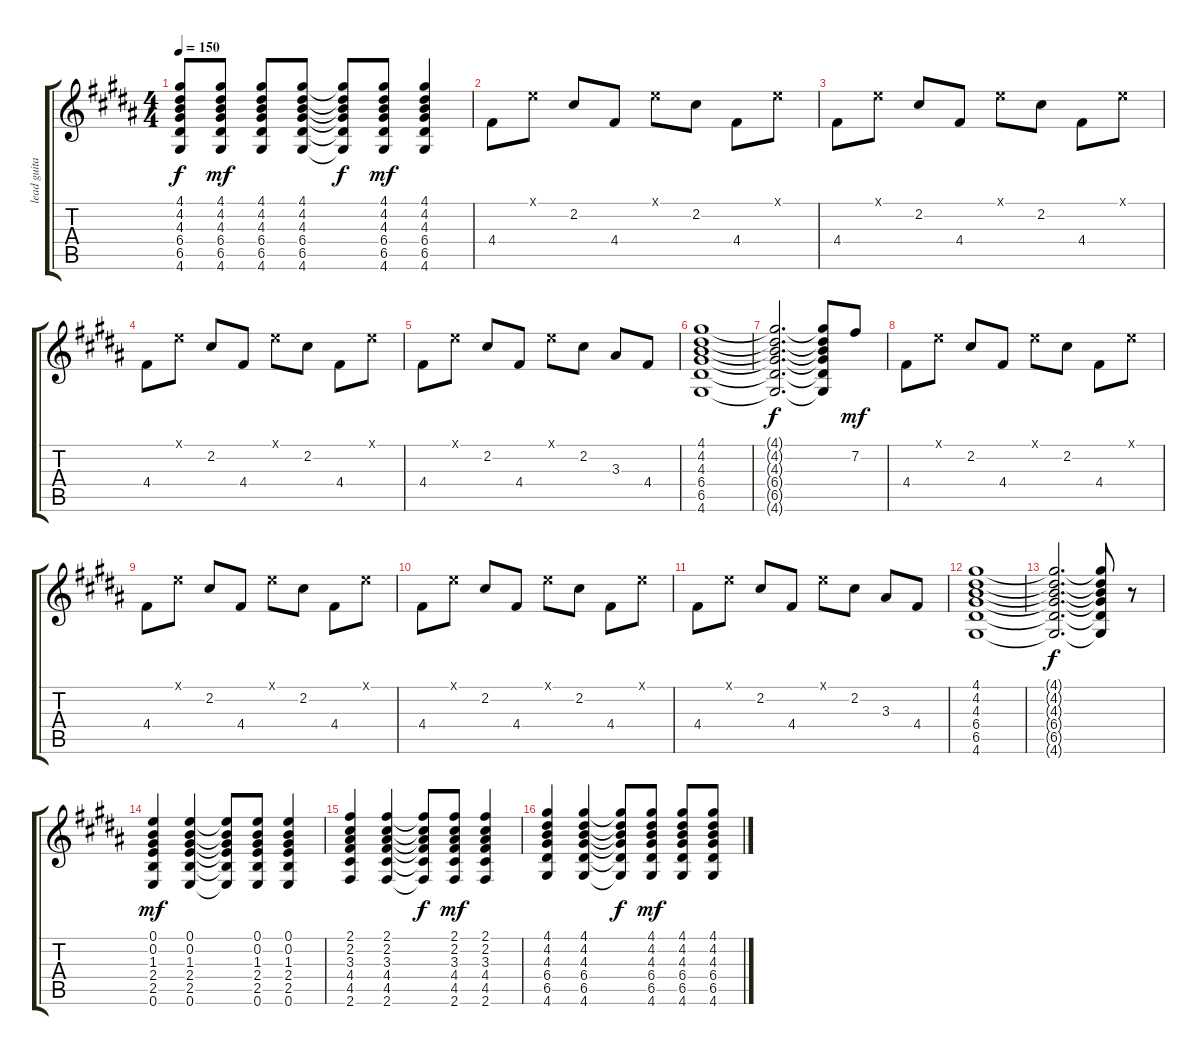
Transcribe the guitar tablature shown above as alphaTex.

\track ("lead guitar" "lead guita") {instrument overdrivenguitar}
\staff {score tabs}
\tuning (E4 B3 G3 D3 A2 E2) {hide}
\ts (4 4)
\tempo 150
\clef g2
\ks b
(4.1{t} 4.2{t} 4.3{t} 6.4{t} 6.5{t} 4.6{t}).8{dy f} (4.1 4.2 4.3 6.4 6.5 4.6).8{dy mf} (4.1 4.2 4.3 6.4 6.5 4.6).8 (4.1 4.2 4.3 6.4 6.5 4.6).8 (4.1{t} 4.2{t} 4.3{t} 6.4{t} 6.5{t} 4.6{t}).8{dy f} (4.1 4.2 4.3 6.4 6.5 4.6).8{dy mf} (4.1 4.2 4.3 6.4 6.5 4.6).4 |
4.4.8 0.1{x}.8 2.2.8 4.4.8 0.1{x}.8 2.2.8 4.4.8 0.1{x}.8 |
4.4.8 0.1{x}.8 2.2.8 4.4.8 0.1{x}.8 2.2.8 4.4.8 0.1{x}.8 |
4.4.8 0.1{x}.8 2.2.8 4.4.8 0.1{x}.8 2.2.8 4.4.8 0.1{x}.8 |
4.4.8 0.1{x}.8 2.2.8 4.4.8 0.1{x}.8 2.2.8 3.3.8 4.4.8 |
(4.1 4.2 4.3 6.4 6.5 4.6).1 |
(4.1{t} 4.2{t} 4.3{t} 6.4{t} 6.5{t} 4.6{t}).2{d dy f} (4.1{t} 4.2{t} 4.3{t} 6.4{t} 6.5{t} 4.6{t}).8 7.2.8{dy mf} |
4.4.8 0.1{x}.8 2.2.8 4.4.8 0.1{x}.8 2.2.8 4.4.8 0.1{x}.8 |
4.4.8 0.1{x}.8 2.2.8 4.4.8 0.1{x}.8 2.2.8 4.4.8 0.1{x}.8 |
4.4.8 0.1{x}.8 2.2.8 4.4.8 0.1{x}.8 2.2.8 4.4.8 0.1{x}.8 |
4.4.8 0.1{x}.8 2.2.8 4.4.8 0.1{x}.8 2.2.8 3.3.8 4.4.8 |
(4.1 4.2 4.3 6.4 6.5 4.6).1 |
(4.1{t} 4.2{t} 4.3{t} 6.4{t} 6.5{t} 4.6{t}).2{d dy f} (4.1{t} 4.2{t} 4.3{t} 6.4{t} 6.5{t} 4.6{t}).8 r.8 |
(0.1 0.2 1.3 2.4 2.5 0.6).4{dy mf} (0.1 0.2 1.3 2.4 2.5 0.6).4 (0.1{t} 0.2{t} 1.3{t} 2.4{t} 2.5{t} 0.6{t}).8 (0.1 0.2 1.3 2.4 2.5 0.6).8 (0.1 0.2 1.3 2.4 2.5 0.6).4 |
(2.1 2.2 3.3 4.4 4.5 2.6).4 (2.1 2.2 3.3 4.4 4.5 2.6).4 (2.1{t} 2.2{t} 3.3{t} 4.4{t} 4.5{t} 2.6{t}).8{dy f} (2.1 2.2 3.3 4.4 4.5 2.6).8{dy mf} (2.1 2.2 3.3 4.4 4.5 2.6).4 |
(4.1 4.2 4.3 6.4 6.5 4.6).4 (4.1 4.2 4.3 6.4 6.5 4.6).4 (4.1{t} 4.2{t} 4.3{t} 6.4{t} 6.5{t} 4.6{t}).8{dy f} (4.1 4.2 4.3 6.4 6.5 4.6).8{dy mf} (4.1 4.2 4.3 6.4 6.5 4.6).8 (4.1 4.2 4.3 6.4 6.5 4.6).8
